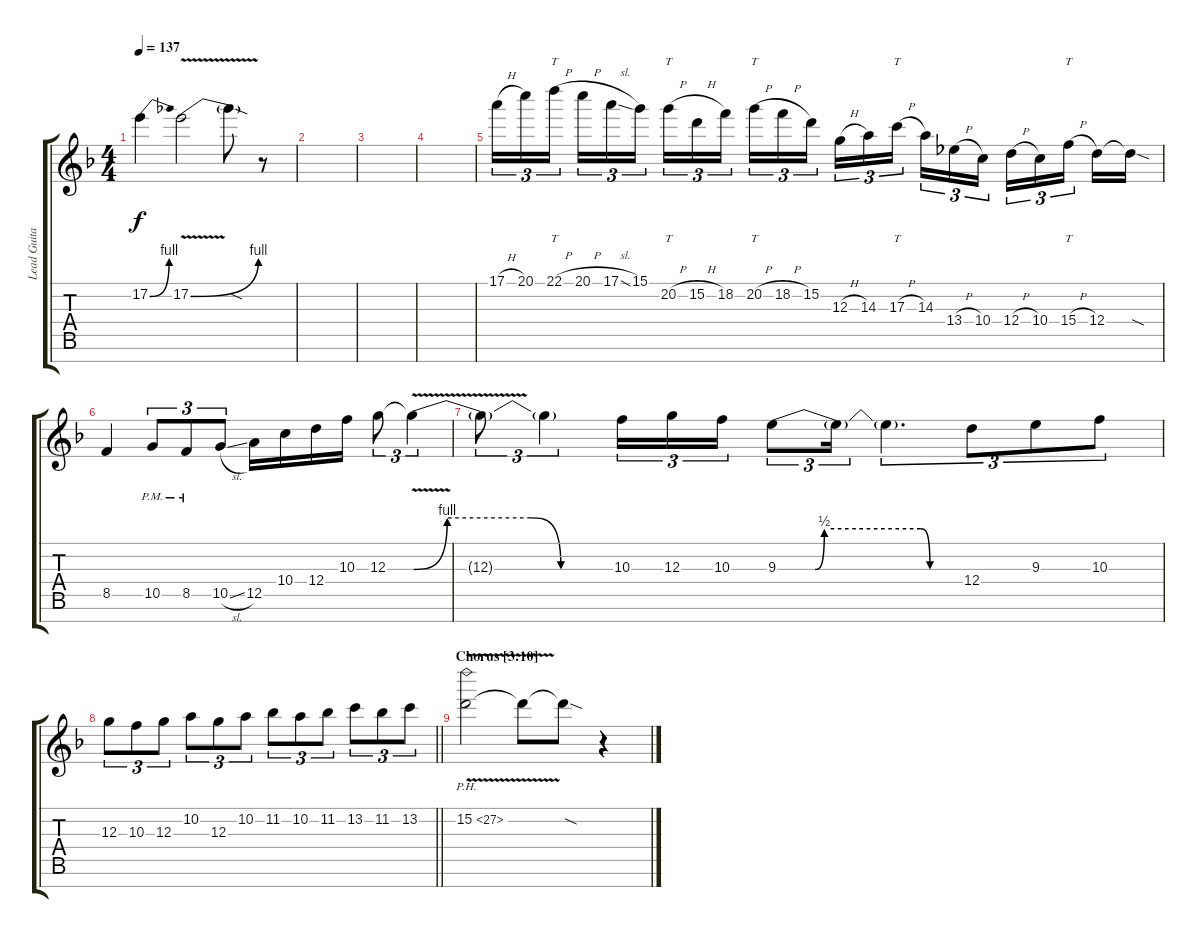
\track ("Lead Guitar II" "Lead Guita") {instrument distortionguitar}
\staff {score tabs}
\tuning (E4 B3 G3 D3 A2 E2 B1) {hide}
\ts (4 4)
\tempo 137
\clef g2
\ks dminor
17.2{be (bend 0 0 60 4)}.4{dy f} 17.2{be (bend 0 0 60 4) v}.2 17.2{sod t}.8 r.8 |
|
|
|
17.1{h}.16{tu (3 2)} 20.1.16{tu (3 2)} 22.1{h}.16{tt tu (3 2) beam splitsecondary} 20.1{h}.16{tu (3 2)} 17.1{sl}.16{tu (3 2)} 15.1.16{tu (3 2)} 20.2{h}.16{tt tu (3 2)} 15.2{h}.16{tu (3 2)} 18.2.16{tu (3 2) beam splitsecondary} 20.2{h}.16{tt tu (3 2)} 18.2{h}.16{tu (3 2)} 15.2.16{tu (3 2)} 12.3{h}.16{tu (3 2)} 14.3.16{tu (3 2)} 17.3{h}.16{tt tu (3 2) beam splitsecondary} 14.3.16{tu (3 2)} 13.4{h}.16{tu (3 2)} 10.4.16{tu (3 2)} 12.4{h}.16{tu (3 2)} 10.4.16{tu (3 2)} 15.4{h}.16{tt tu (3 2) beam splitsecondary} 12.4.16 12.4{sod t}.16 |
8.5.4 10.5{pm}.8{tu (3 2)} 8.5{pm}.8{tu (3 2)} 10.5{sl}.8{tu (3 2)} 12.5.16 10.4.16 12.4.16 10.3.16 12.3.8{tu (3 2)} 12.3{be (custom 0 0 10 4 35 4 44 0 55 0 60 0) v t}.4{tu (3 2)} |
12.3{t}.8{tu (3 2)} 12.3{t}.4{tu (3 2)} 10.3.16{tu (3 2)} 12.3.16{tu (3 2)} 10.3.16{tu (3 2)} 9.3{be (custom 0 0 12 0 15 2 46 2 49 0 60 0)}.8{tu (3 2)} 9.3{t}.16{tu (3 2)} 9.3{t}.4{d tu (3 2)} 12.4.8{tu (3 2)} 9.3.8{tu (3 2)} 10.3.8{tu (3 2)} |
\barLineRight lightlight
12.3.8{tu (3 2)} 10.3.8{tu (3 2)} 12.3.8{tu (3 2)} 10.2.8{tu (3 2)} 12.3.8{tu (3 2)} 10.2.8{tu (3 2)} 11.2.8{tu (3 2)} 10.2.8{tu (3 2)} 11.2.8{tu (3 2)} 13.2.8{tu (3 2)} 11.2.8{tu (3 2)} 13.2.8{tu (3 2)} |
\section ("" "Chorus [3:10]")
15.2{ph 12 v}.2 15.2{t}.8 15.2{sod t}.8 r.4
